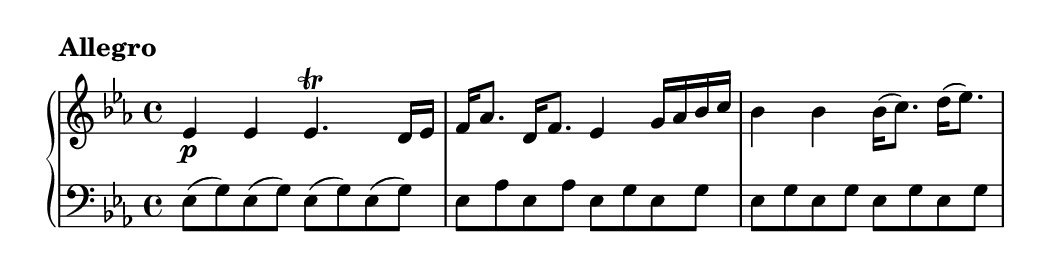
\version "2.24.0"
\header {
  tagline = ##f
}
\paper {
  paper-height = 6\cm
  paper-width = 18\cm
}
\layout {
  indent = #0
  ragged-right = ##f
}

\include "../../../../stylesheets/typography.ly"
\score {
  \header {
    piece = "Allegro"
  }
  \new PianoStaff <<
    \new Staff \relative c' {
      \clef "treble" \time 4/4 \key es \major
      es4 \p es es4. \trill d16 es |
      f16 as8. d,16 f8. es4 g16 as bes c |
      bes4 bes4 bes16 ( c8.) d16 ( es8. )
    }
    \new Staff \relative c {
      \clef "bass" \time 4/4 \key es \major |
      es8 ( g ) es ( g ) es ( g ) es ( g ) |
      es8 as es as es g es g |
      es8 g es g es g es g
    }
  >>
}
